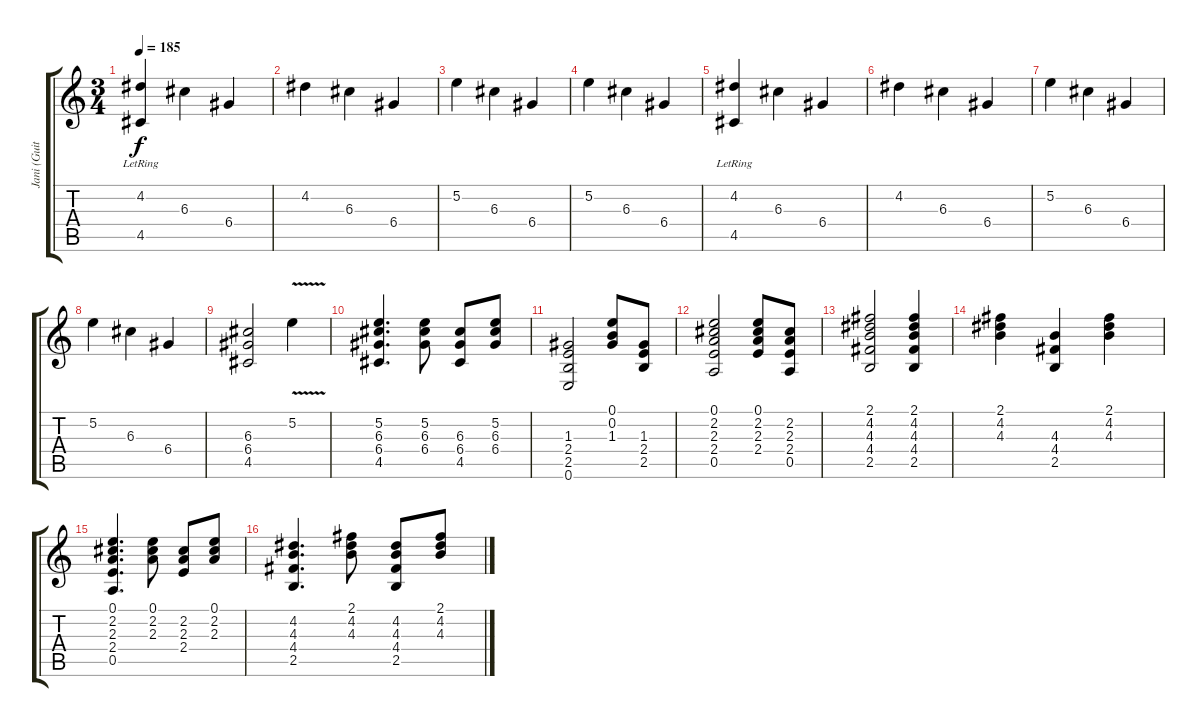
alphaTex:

\track ("Jani (Guitar)" "Jani (Guit") {instrument acousticguitarnylon}
\staff {score tabs}
\tuning (E4 B3 G3 D3 A2 E2) {hide}
\ts (3 4)
\tempo 185
\clef g2
\ks c
(4.2{lr} 4.5{lr}).4{dy f instrument acousticguitarnylon} 6.3.4 6.4.4 |
4.2.4 6.3.4 6.4.4 |
5.2.4 6.3.4 6.4.4 |
5.2.4 6.3.4 6.4.4 |
(4.2{lr} 4.5{lr}).4 6.3.4 6.4.4 |
4.2.4 6.3.4 6.4.4 |
5.2.4 6.3.4 6.4.4 |
5.2.4 6.3.4 6.4.4 |
(6.3 6.4 4.5).2 5.2{v}.4 |
(5.2 6.3 6.4 4.5).4{d} (5.2 6.3 6.4).8 (6.3 6.4 4.5).8 (5.2 6.3 6.4).8 |
(1.3 2.4 2.5 0.6).2 (0.1 0.2 1.3).8 (1.3 2.4 2.5).8 |
(0.1 2.2 2.3 2.4 0.5).2 (0.1 2.2 2.3 2.4).8 (2.2 2.3 2.4 0.5).8 |
(2.1 4.2 4.3 4.4 2.5).2 (2.1 4.2 4.3 4.4 2.5).4 |
(2.1 4.2 4.3).4 (4.3 4.4 2.5).4 (2.1 4.2 4.3).4 |
(0.1 2.2 2.3 2.4 0.5).4{d} (0.1 2.2 2.3).8 (2.2 2.3 2.4).8 (0.1 2.2 2.3).8 |
(4.2 4.3 4.4 2.5).4{d} (2.1 4.2 4.3).8 (4.2 4.3 4.4 2.5).8 (2.1 4.2 4.3).8
